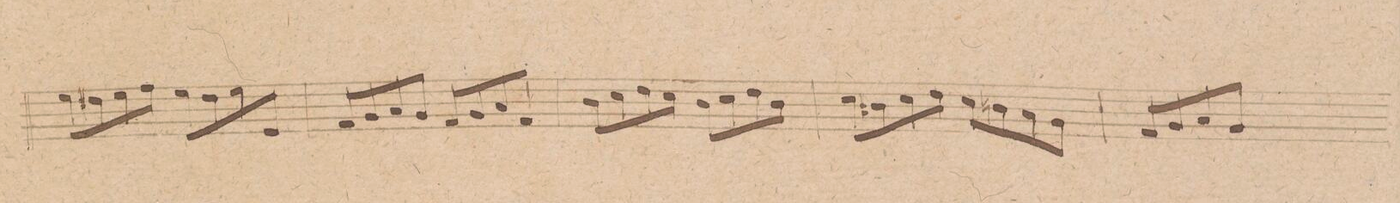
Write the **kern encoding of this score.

**kern	**dynam
*I"Baſso.	*
*clefF4	*
*k[]	*
*met(c|)	*
*M2/2	*
8G\L	.
8F#X\	.
8G\	.
8A\J	.
8G\L	.
8F#\	.
8G\	.
8GG/J	.
=12	=12
8AA/L	.
8BB/	.
8C/	.
8BB/J	.
8AA/L	.
8BB/	.
8C/	.
8AA/J	.
=13	=13
8D\L	.
8E\	.
8F\	.
8E\J	.
8D\L	.
8E\	.
8F\	.
8D\J	.
=14	=14
8E\L	.
8D#X\	.
8E\	.
8F\J	.
8E\L	.
8Dn\	.
8C\	.
8BB\J	.
=15	=15
8AA/L	.
8BB/	.
8C/	.
8BB/J	.
*-	*-
